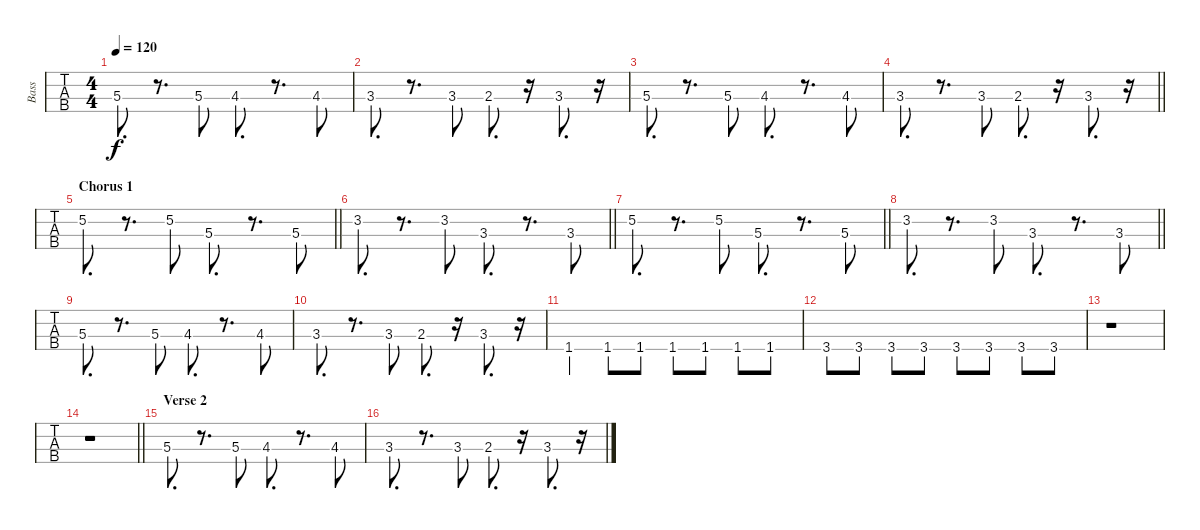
\track ("Bass" "Bass") {instrument electricbassfinger}
\staff {tabs}
\tuning (G2 D2 A1 E1) {hide}
\ts (4 4)
\tempo 120
\clef f4
\ks c
5.3.8{d dy f} r.8{d} 5.3.8 4.3.8{d} r.8{d} 4.3.8 |
3.3.8{d} r.8{d} 3.3.8 2.3.8{d} r.16 3.3.8{d} r.16 |
5.3.8{d} r.8{d} 5.3.8 4.3.8{d} r.8{d} 4.3.8 |
\barLineRight lightlight
3.3.8{d} r.8{d} 3.3.8 2.3.8{d} r.16 3.3.8{d} r.16 |
\section ("" "Chorus 1")
\barLineRight lightlight
5.2.8{d} r.8{d} 5.2.8 5.3.8{d} r.8{d} 5.3.8 |
\barLineRight lightlight
3.2.8{d} r.8{d} 3.2.8 3.3.8{d} r.8{d} 3.3.8 |
\barLineRight lightlight
5.2.8{d} r.8{d} 5.2.8 5.3.8{d} r.8{d} 5.3.8 |
\barLineRight lightlight
3.2.8{d} r.8{d} 3.2.8 3.3.8{d} r.8{d} 3.3.8 |
5.3.8{d} r.8{d} 5.3.8 4.3.8{d} r.8{d} 4.3.8 |
3.3.8{d} r.8{d} 3.3.8 2.3.8{d} r.16 3.3.8{d} r.16 |
1.4.4 1.4.8 1.4.8 1.4.8 1.4.8 1.4.8 1.4.8 |
3.4.8 3.4.8 3.4.8 3.4.8 3.4.8 3.4.8 3.4.8 3.4.8 |
r.1 |
\barLineRight lightlight
r.1 |
\section ("" "Verse 2")
5.3.8{d} r.8{d} 5.3.8 4.3.8{d} r.8{d} 4.3.8 |
3.3.8{d} r.8{d} 3.3.8 2.3.8{d} r.16 3.3.8{d} r.16
